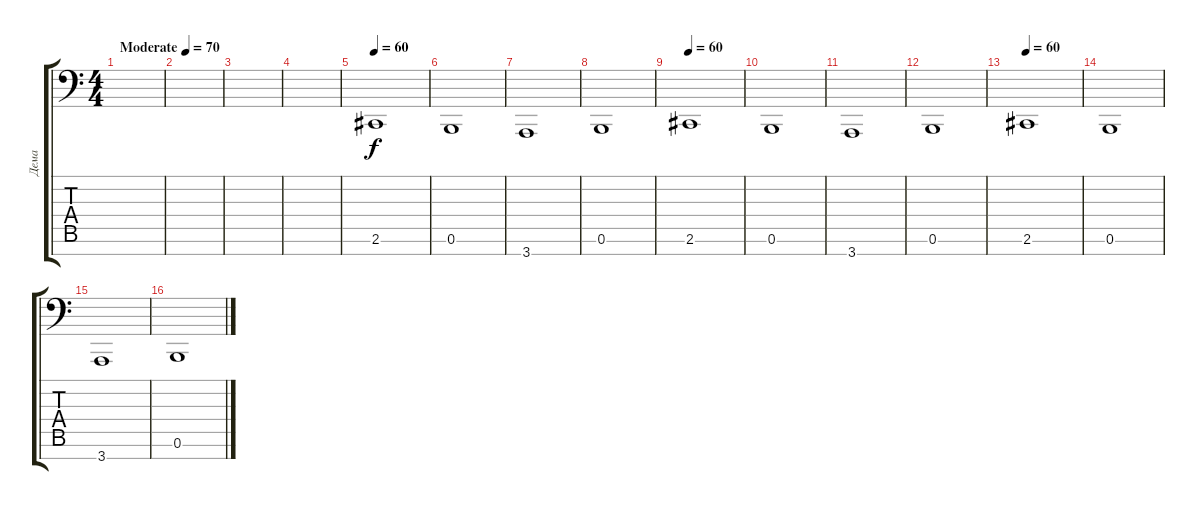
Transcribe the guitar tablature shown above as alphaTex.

\track ("Дема" "Дема") {instrument stringensemble1}
\staff {score tabs}
\tuning (B3 Gb3 D3 A2 E2 B1 Gb1) {hide}
\ts (4 4)
\tempo (70 "Moderate")
\tempo 60
\tempo (70 "Moderate")
\clef f4
\ks c
|
|
|
|
\tempo 60
2.6.1 |
0.6.1 |
3.7.1 |
0.6.1 |
\tempo 60
2.6.1 |
0.6.1 |
3.7.1 |
0.6.1 |
\tempo 60
2.6.1 |
0.6.1 |
3.7.1 |
0.6.1
